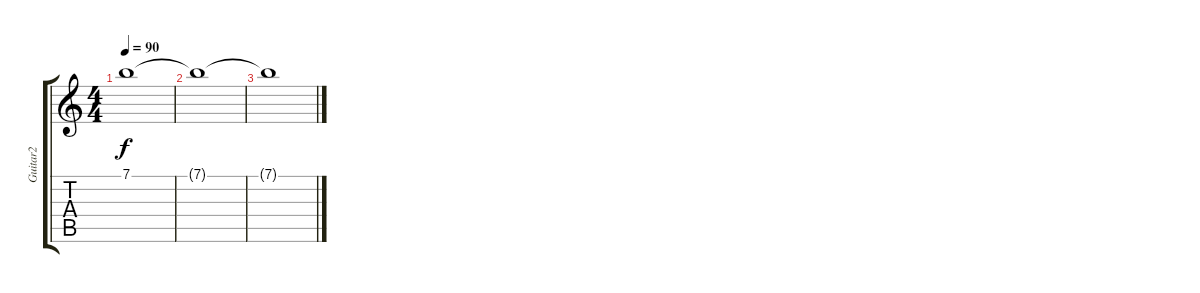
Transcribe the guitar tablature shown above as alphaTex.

\track ("Guitar2" "Guitar2") {instrument distortionguitar}
\staff {score tabs}
\tuning (E4 B3 G3 D3 A2 E2) {hide}
\ts (4 4)
\tempo 90
\clef g2
\ks c
7.1.1{dy f} |
7.1{t}.1 |
7.1{t}.1
